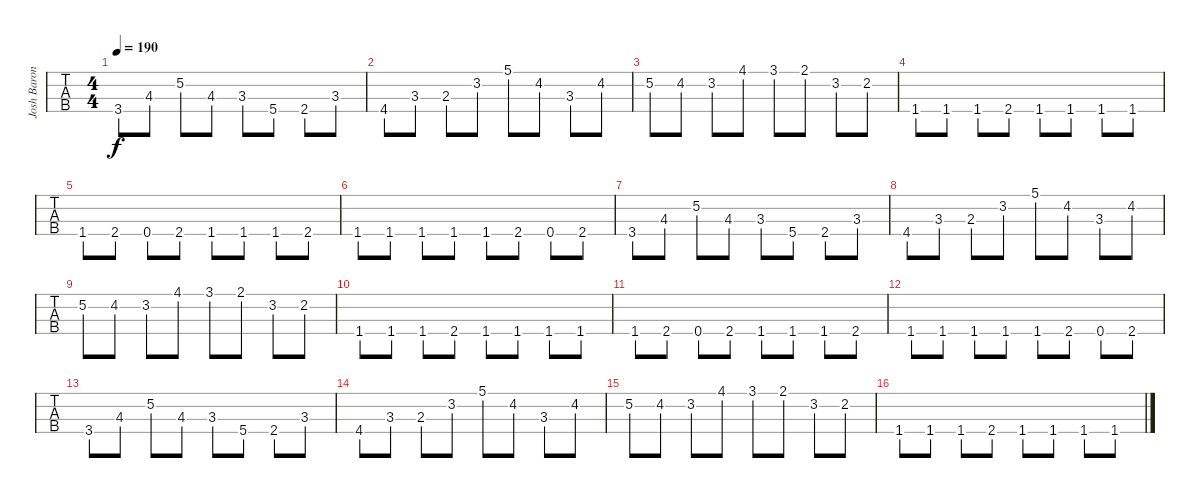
\track ("Josh Baron" "Josh Baron") {instrument electricbassfinger}
\staff {tabs}
\tuning (Eb2 Bb1 F1 C1) {hide}
\ts (4 4)
\tempo 190
\clef f4
\ks c
3.4.8{dy f} 4.3.8 5.2.8 4.3.8 3.3.8 5.4.8 2.4.8 3.3.8 |
4.4.8 3.3.8 2.3.8 3.2.8 5.1.8 4.2.8 3.3.8 4.2.8 |
5.2.8 4.2.8 3.2.8 4.1.8 3.1.8 2.1.8 3.2.8 2.2.8 |
1.4.8 1.4.8 1.4.8 2.4.8 1.4.8 1.4.8 1.4.8 1.4.8 |
1.4.8 2.4.8 0.4.8 2.4.8 1.4.8 1.4.8 1.4.8 2.4.8 |
1.4.8 1.4.8 1.4.8 1.4.8 1.4.8 2.4.8 0.4.8 2.4.8 |
3.4.8 4.3.8 5.2.8 4.3.8 3.3.8 5.4.8 2.4.8 3.3.8 |
4.4.8 3.3.8 2.3.8 3.2.8 5.1.8 4.2.8 3.3.8 4.2.8 |
5.2.8 4.2.8 3.2.8 4.1.8 3.1.8 2.1.8 3.2.8 2.2.8 |
1.4.8 1.4.8 1.4.8 2.4.8 1.4.8 1.4.8 1.4.8 1.4.8 |
1.4.8 2.4.8 0.4.8 2.4.8 1.4.8 1.4.8 1.4.8 2.4.8 |
1.4.8 1.4.8 1.4.8 1.4.8 1.4.8 2.4.8 0.4.8 2.4.8 |
3.4.8 4.3.8 5.2.8 4.3.8 3.3.8 5.4.8 2.4.8 3.3.8 |
4.4.8 3.3.8 2.3.8 3.2.8 5.1.8 4.2.8 3.3.8 4.2.8 |
5.2.8 4.2.8 3.2.8 4.1.8 3.1.8 2.1.8 3.2.8 2.2.8 |
1.4.8 1.4.8 1.4.8 2.4.8 1.4.8 1.4.8 1.4.8 1.4.8
